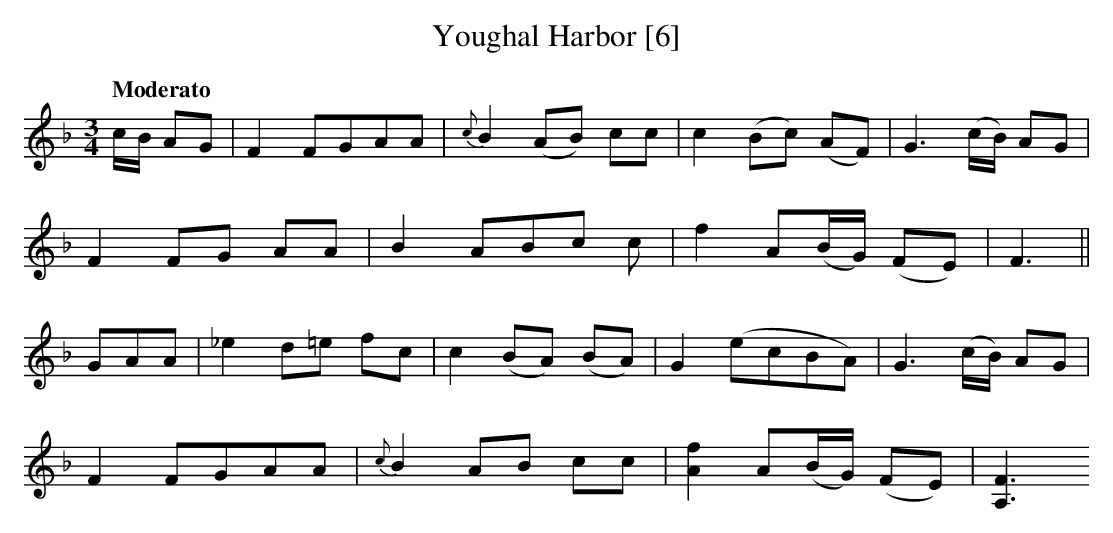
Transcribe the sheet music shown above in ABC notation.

X:1
T:Youghal Harbor [6]
M:3/4
L:1/8
Q:"Moderato"
K:F
c/B/ AG|F2 FGAA|{c}B2 (AB) cc|c2 (Bc) (AF)|G3 (c/B/) AG|
F2 FG AA|B2 ABc c|f2 A(B/G/) (FE)|F3||
GAA|_e2 d=e fc|c2 (BA) (BA)|G2 (ecBA)|G3 (c/B/) AG|
F2 FGAA|{c}B2 AB cc|[A2f2] A(B/G/) (FE)|[A,3F3||
